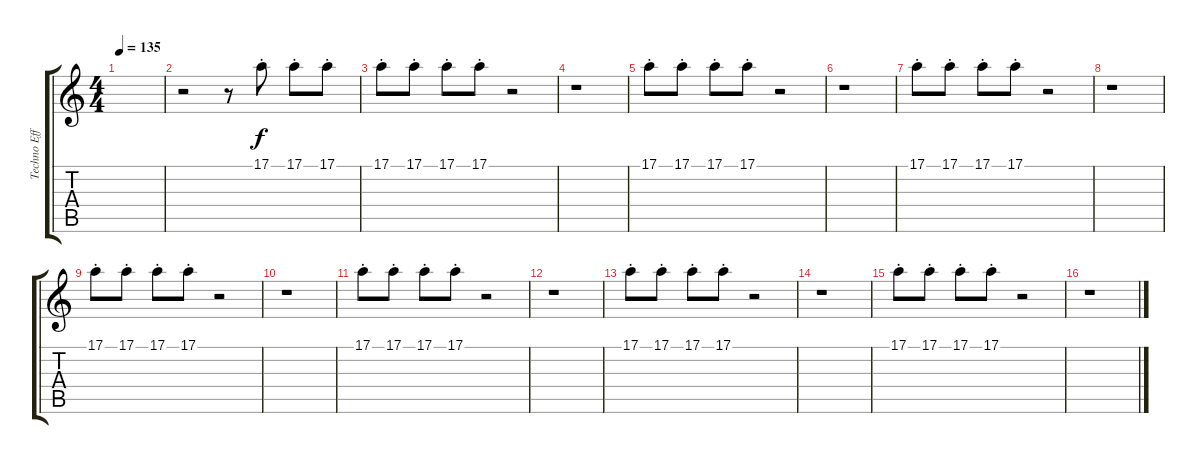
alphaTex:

\track ("Techno Effects" "Techno Eff") {instrument lead5charang}
\staff {score tabs}
\tuning (E4 B3 G3 D3 A2 E2) {hide}
\ts (4 4)
\tempo 135
\clef g2
\ks c
|
r.2 r.8 17.1{st}.8 17.1{st}.8 17.1{st}.8 |
17.1{st}.8 17.1{st}.8 17.1{st}.8 17.1{st}.8 r.2 |
r.1 |
17.1{st}.8 17.1{st}.8 17.1{st}.8 17.1{st}.8 r.2 |
r.1 |
17.1{st}.8 17.1{st}.8 17.1{st}.8 17.1{st}.8 r.2 |
r.1 |
17.1{st}.8 17.1{st}.8 17.1{st}.8 17.1{st}.8 r.2 |
r.1 |
17.1{st}.8 17.1{st}.8 17.1{st}.8 17.1{st}.8 r.2 |
r.1 |
17.1{st}.8 17.1{st}.8 17.1{st}.8 17.1{st}.8 r.2 |
r.1 |
17.1{st}.8 17.1{st}.8 17.1{st}.8 17.1{st}.8 r.2 |
r.1
